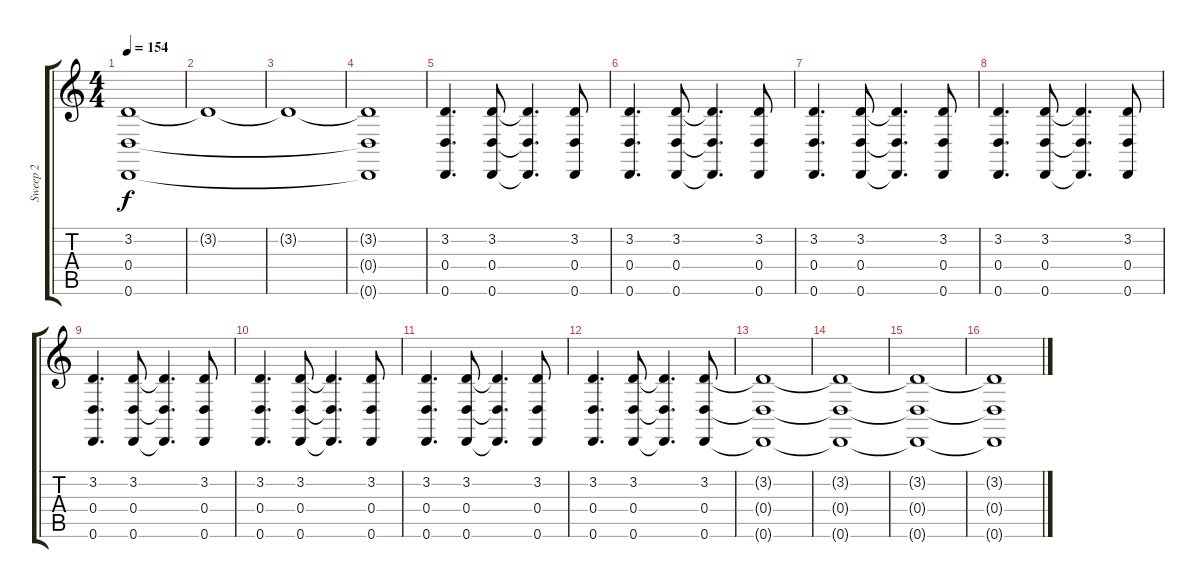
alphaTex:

\track ("Sweep 2" "Sweep 2") {instrument pad8sweep}
\staff {score tabs}
\tuning (E4 B3 G3 D3 A2 D2) {hide}
\ts (4 4)
\tempo 154
\clef g2
\ks c
(3.2 0.4 0.6).1{dy f instrument pad8sweep} |
3.2{t}.1 |
3.2{t}.1 |
(3.2{t} 0.4{t} 0.6{t}).1 |
(3.2 0.4 0.6).4{d} (3.2 0.4 0.6).8 (3.2{t} 0.4{t} 0.6{t}).4{d} (3.2 0.4 0.6).8 |
(3.2 0.4 0.6).4{d} (3.2 0.4 0.6).8 (3.2{t} 0.4{t} 0.6{t}).4{d} (3.2 0.4 0.6).8 |
(3.2 0.4 0.6).4{d} (3.2 0.4 0.6).8 (3.2{t} 0.4{t} 0.6{t}).4{d} (3.2 0.4 0.6).8 |
(3.2 0.4 0.6).4{d} (3.2 0.4 0.6).8 (3.2{t} 0.4{t} 0.6{t}).4{d} (3.2 0.4 0.6).8 |
(3.2 0.4 0.6).4{d} (3.2 0.4 0.6).8 (3.2{t} 0.4{t} 0.6{t}).4{d} (3.2 0.4 0.6).8 |
(3.2 0.4 0.6).4{d} (3.2 0.4 0.6).8 (3.2{t} 0.4{t} 0.6{t}).4{d} (3.2 0.4 0.6).8 |
(3.2 0.4 0.6).4{d} (3.2 0.4 0.6).8 (3.2{t} 0.4{t} 0.6{t}).4{d} (3.2 0.4 0.6).8 |
(3.2 0.4 0.6).4{d} (3.2 0.4 0.6).8 (3.2{t} 0.4{t} 0.6{t}).4{d} (3.2 0.4 0.6).8 |
(3.2{t} 0.4{t} 0.6{t}).1 |
(3.2{t} 0.4{t} 0.6{t}).1 |
(3.2{t} 0.4{t} 0.6{t}).1 |
(3.2{t} 0.4{t} 0.6{t}).1
